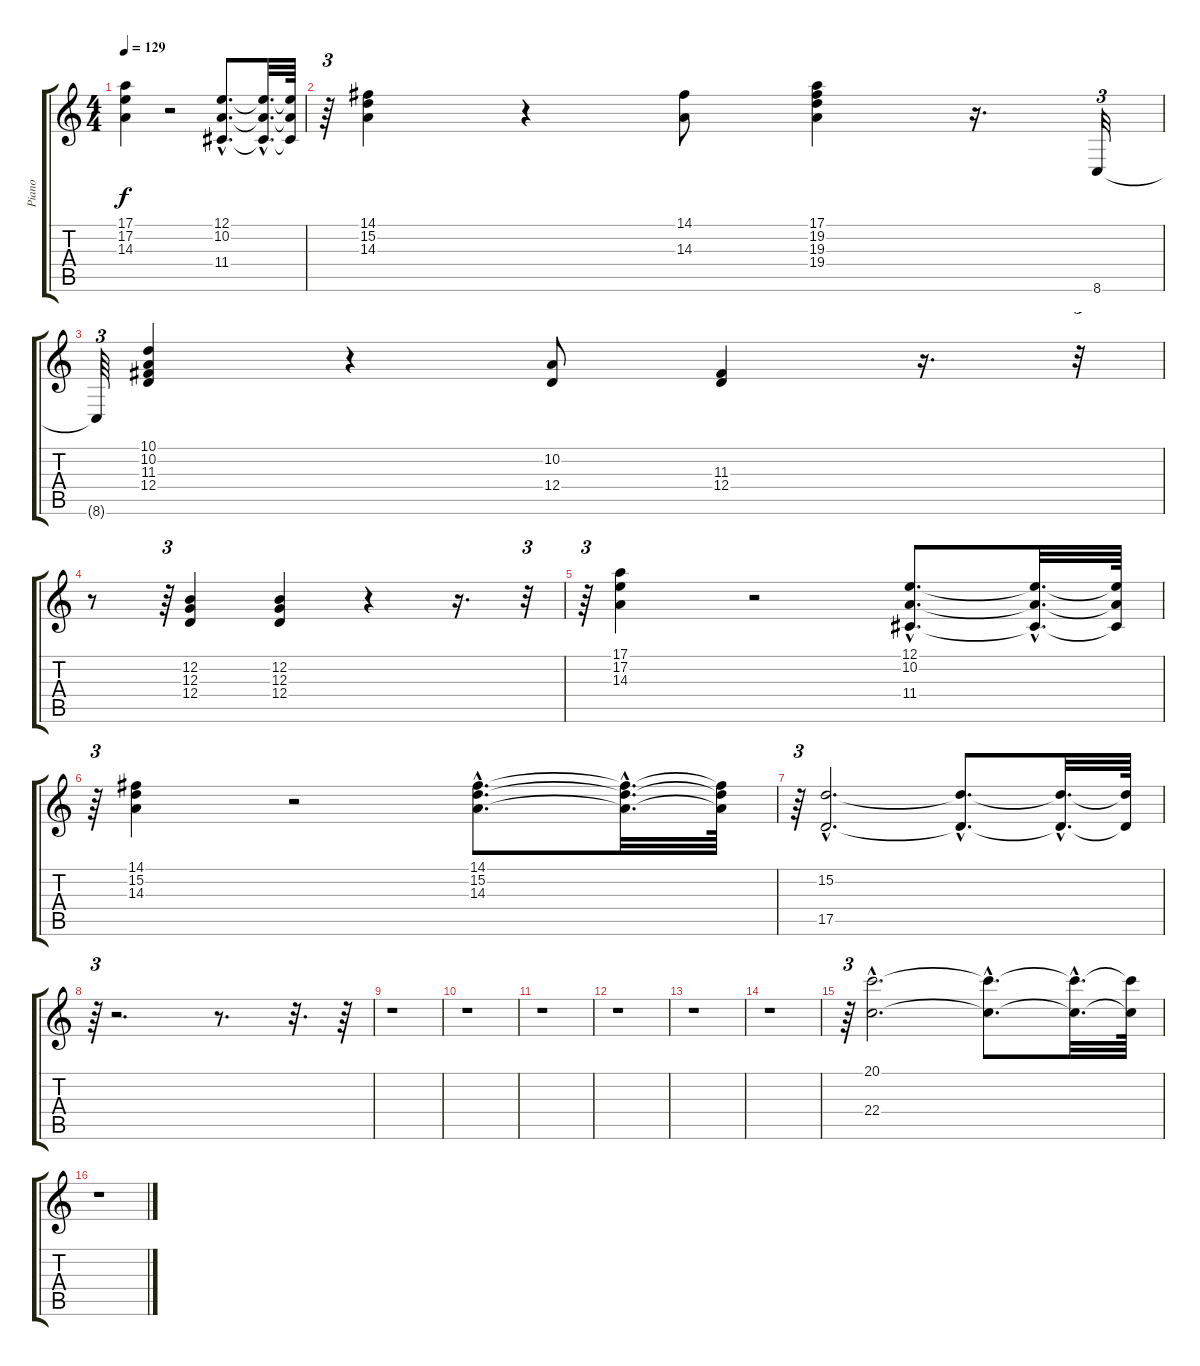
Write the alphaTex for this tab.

\track ("Piano" "Piano") {instrument acousticgrandpiano}
\staff {score tabs}
\tuning (E4 B3 G3 D3 A2 E2) {hide}
\ts (4 4)
\tempo 129
\clef g2
\ks c
(17.1 17.2 14.3).4{dy f} r.2 (12.1{hac} 10.2{hac} 11.4{hac}).8{d} (12.1{hac t} 10.2{hac t} 11.4{hac t}).32{d} (12.1{t} 10.2{t} 11.4{t}).64 |
r.64{tu (3 2)} (14.1 15.2 14.3).4 r.4 (14.1 14.3).8 (17.1 19.2 19.3 19.4).4 r.16{d} 8.6.32{tu (3 2)} |
8.6{t}.64{tu (3 2)} (10.1 10.2 11.3 12.4).4 r.4 (10.2 12.4).8 (11.3 12.4).4 r.16{d} r.32{tu (3 2)} |
r.8 r.64{tu (3 2)} (12.2 12.3 12.4).4 (12.2 12.3 12.4).4 r.4 r.16{d} r.32{tu (3 2)} |
r.64{tu (3 2)} (17.1 17.2 14.3).4 r.2 (12.1{hac} 10.2{hac} 11.4{hac}).8{d} (12.1{hac t} 10.2{hac t} 11.4{hac t}).32{d} (12.1{t} 10.2{t} 11.4{t}).64 |
r.64{tu (3 2)} (14.1 15.2 14.3).4 r.2 (14.1{hac} 15.2{hac} 14.3{hac}).8{d} (14.1{hac t} 15.2{hac t} 14.3{hac t}).32{d} (14.1{t} 15.2{t} 14.3{t}).64 |
r.64{tu (3 2)} (15.2{hac} 17.5{hac}).2{d} (15.2{hac t} 17.5{hac t}).8{d} (15.2{hac t} 17.5{hac t}).32{d} (15.2{t} 17.5{t}).64 |
r.64{tu (3 2)} r.2{d} r.8{d} r.32{d} r.64 |
r.1 |
r.1 |
r.1 |
r.1 |
r.1 |
r.1 |
r.64{tu (3 2)} (20.1{hac} 22.4{hac}).2{d} (20.1{hac t} 22.4{hac t}).8{d} (20.1{hac t} 22.4{hac t}).32{d} (20.1{t} 22.4{t}).64 |
r.1
